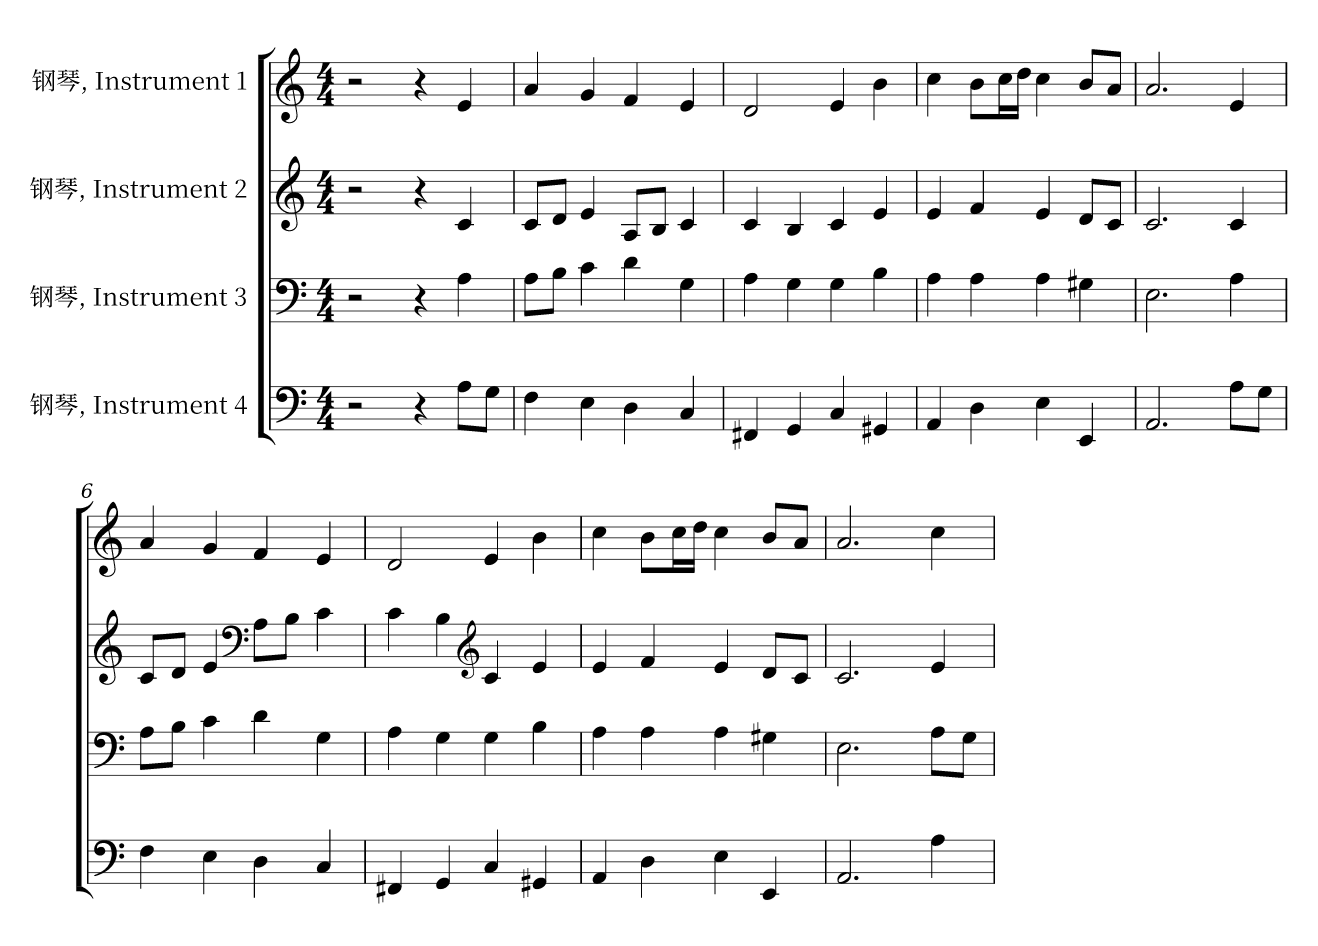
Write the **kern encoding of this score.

**kern	**kern	**kern	**kern
*part4	*part3	*part2	*part1
*staff4	*staff3	*staff2	*staff1
*I"钢琴, Instrument 4	*I"钢琴, Instrument 3	*I"钢琴, Instrument 2	*I"钢琴, Instrument 1
*clefF4	*clefF4	*clefG2	*clefG2
*k[]	*k[]	*k[]	*k[]
*M4/4	*M4/4	*M4/4	*M4/4
*MM96	*MM96	*MM96	*MM96
=1	=1	=1	=1
2r	2r	2r	2r
4r	4r	4r	4r
8A\L	4A\	4c/	4e/
8G\J	.	.	.
=2	=2	=2	=2
4F\	8A\L	8c/L	4a/
.	8B\J	8d/J	.
4E\	4c\	4e/	4g/
4D\	4d\	8A/L	4f/
.	.	8B/J	.
4C/	4G\	4c/	4e/
=3	=3	=3	=3
4FF#X/	4A\	4c/	2d/
4GG/	4G\	4B/	.
4C/	4G\	4c/	4e/
4GG#X/	4B\	4e/	4b\
=4	=4	=4	=4
4AA/	4A\	4e/	4cc\
4D\	4A\	4f/	8b\L
.	.	.	16cc\L
.	.	.	16dd\JJ
4E\	4A\	4e/	4cc\
4EE/	4G#X\	8d/L	8b/L
.	.	8c/J	8a/J
=5	=5	=5	=5
2.AA/	2.E\	2.c/	2.a/
8A\L	4A\	4c/	4e/
8G\J	.	.	.
!!LO:LB:g=z
=6	=6	=6	=6
4F\	8A\L	8c/L	4a/
.	8B\J	8d/J	.
4E\	4c\	4e/	4g/
*	*	*clefF4	*
4D\	4d\	8A\L	4f/
.	.	8B\J	.
4C/	4G\	4c\	4e/
=7	=7	=7	=7
4FF#X/	4A\	4c\	2d/
4GG/	4G\	4B\	.
*	*	*clefG2	*
4C/	4G\	4c/	4e/
4GG#X/	4B\	4e/	4b\
=8	=8	=8	=8
4AA/	4A\	4e/	4cc\
4D\	4A\	4f/	8b\L
.	.	.	16cc\L
.	.	.	16dd\JJ
4E\	4A\	4e/	4cc\
4EE/	4G#X\	8d/L	8b/L
.	.	8c/J	8a/J
=9	=9	=9	=9
2.AA/	2.E\	2.c/	2.a/
4A\	8A\L	4e/	4cc\
.	8G\J	.	.
=	=	=	=
*-	*-	*-	*-
